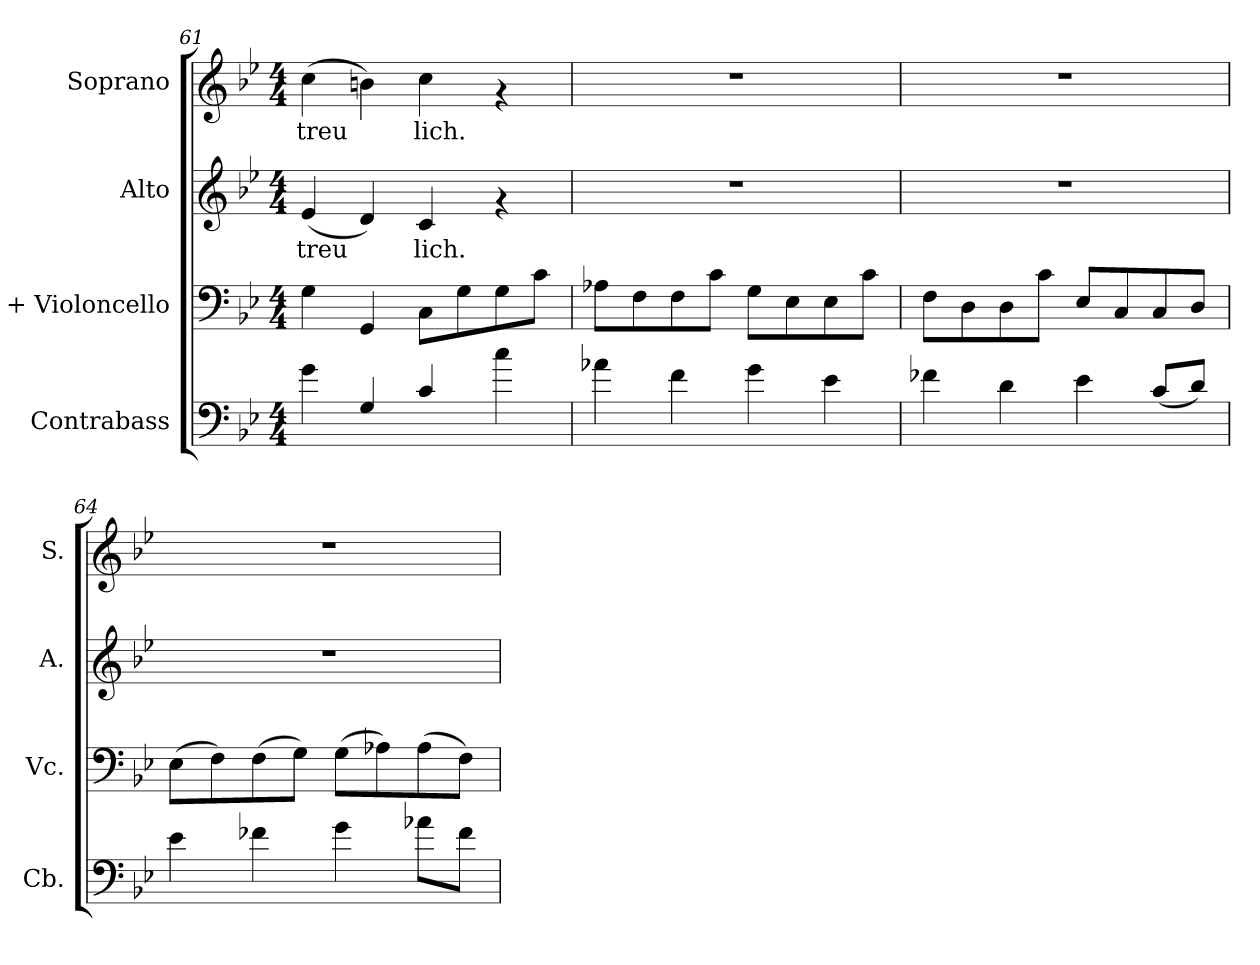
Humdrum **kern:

**kern	**kern	**kern	**text	**kern	**text
*part4	*part3	*part2	*part2	*part1	*part1
*staff4	*staff3	*staff2	*staff2	*staff1	*staff1
*I"Contrabass	*I"+  Violoncello	*I"Alto	*	*I"Soprano	*
*I'Cb.	*I'Vc.	*I'A.	*	*I'S.	*
*clefF4	*clefF4	*clefG2	*	*clefG2	*
*ITrd7c12	*	*	*	*	*
*k[b-e-]	*k[b-e-]	*k[b-e-]	*	*k[b-e-]	*
*B-:	*B-:	*B-:	*	*B-:	*
*M4/4	*M4/4	*M4/4	*	*M4/4	*
=61	=61	=61	=61	=61	=61
!	!	!	!LO:LY:b:cj	!	!LO:LY:b:cj
4G\	4G\	(<4e-/	treu-	(>4cc\	treu-
!	!	!	!LO:LY:b:cj	!	!LO:LY:b:cj
4GG/	4GG/	4d/)	--	4bn\)	--
!	!	!	!LO:LY:b:cj	!	!LO:LY:b:cj
4C/	8C\L	4c/	-lich.	4cc\	-lich.
.	8G\	.	.	.	.
4c\	8G\	4rf	.	4rf	.
.	8c\J	.	.	.	.
=62	=62	=62	=62	=62	=62
4A-X\	8A-X\L	1r	.	1r	.
.	8F\	.	.	.	.
4F\	8F\	.	.	.	.
.	8c\J	.	.	.	.
4G>\	8G\L	.	.	.	.
.	8E-\	.	.	.	.
4E-\	8E-\	.	.	.	.
.	8c\J	.	.	.	.
!!LO:LB:g=z
=63	=63	=63	=63	=63	=63
4F-\	8F\L	1r	.	1r	.
.	8D\	.	.	.	.
4D\	8D\	.	.	.	.
.	8c\J	.	.	.	.
4E-\	8E-/L	.	.	.	.
.	8C/	.	.	.	.
(<8C/L	8C/	.	.	.	.
8D/J)	8D/J	.	.	.	.
=64	=64	=64	=64	=64	=64
4E-\	(>8E-\L	1r	.	1r	.
.	8F\)	.	.	.	.
4F->\	(>8F\	.	.	.	.
.	8G\J)	.	.	.	.
4G\	(>8G\L	.	.	.	.
.	8A-X\)	.	.	.	.
8A-X\L	(>8A-\	.	.	.	.
8F->\J	8F\J)	.	.	.	.
=	=	=	=	=	=
*-	*-	*-	*-	*-	*-
